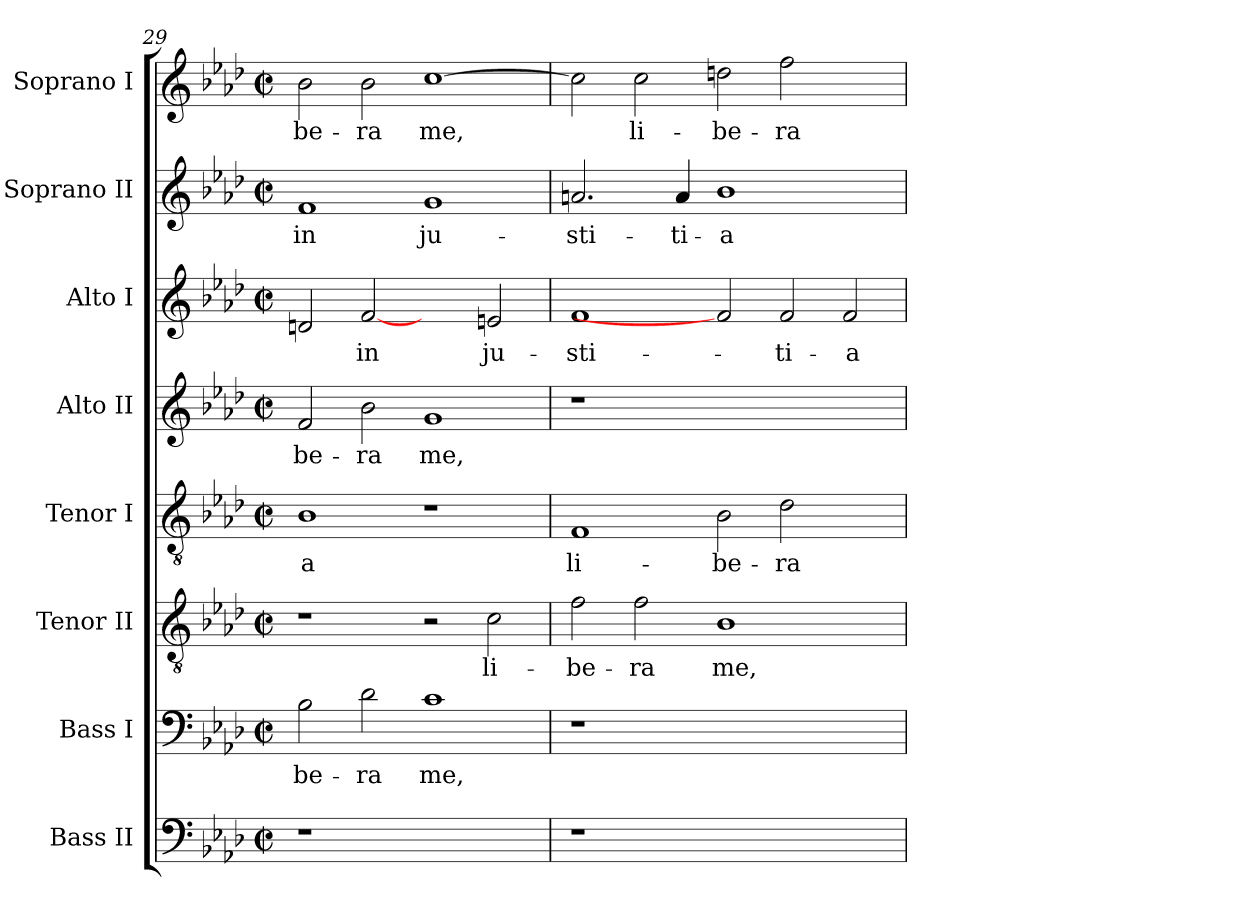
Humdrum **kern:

**kern	**kern	**text	**kern	**text	**kern	**text	**kern	**text	**kern	**text	**kern	**text	**kern	**text
*part8	*part7	*part7	*part6	*part6	*part5	*part5	*part4	*part4	*part3	*part3	*part2	*part2	*part1	*part1
*staff8	*staff7	*staff7	*staff6	*staff6	*staff5	*staff5	*staff4	*staff4	*staff3	*staff3	*staff2	*staff2	*staff1	*staff1
*I"Bass II	*I"Bass I	*	*I"Tenor II	*	*I"Tenor I	*	*I"Alto II	*	*I"Alto I	*	*I"Soprano II	*	*I"Soprano I	*
*I'B.	*	*	*	*	*I'T.	*	*	*	*I'A.	*	*	*	*	*
*clefF4	*clefF4	*	*clefGv2	*	*clefGv2	*	*clefG2	*	*clefG2	*	*clefG2	*	*clefG2	*
*	*	*	*ITrd7c12	*	*ITrd7c12	*	*ITrd7c12	*	*ITrd7c12	*	*	*	*	*
*k[b-e-a-d-]	*k[b-e-a-d-]	*	*k[b-e-a-d-]	*	*k[b-e-a-d-]	*	*k[b-e-a-d-]	*	*k[b-e-a-d-]	*	*k[b-e-a-d-]	*	*k[b-e-a-d-]	*
*A-:	*A-:	*	*A-:	*	*A-:	*	*A-:	*	*A-:	*	*A-:	*	*A-:	*
*M2/2	*M2/2	*	*M2/2	*	*M2/2	*	*M2/2	*	*M2/2	*	*M2/2	*	*M2/2	*
*met(c|)	*met(c|)	*	*met(c|)	*	*met(c|)	*	*met(c|)	*	*met(c|)	*	*met(c|)	*	*met(c|)	*
=29	=29	=29	=29	=29	=29	=29	=29	=29	=29	=29	=29	=29	=29	=29
!LO:N:vis=1	!	!	!	!	!	!	!	!	!	!	!	!	!	!
!	!	!LO:LY:b:color=#000000	!	!	!	!	!	!	!	!	!	!	!	!
!	!	!	!	!	!	!LO:LY:b:color=#000000	!	!	!	!	!	!	!	!
!	!	!	!	!	!	!	!	!LO:LY:b:color=#000000	!	!	!	!	!	!
!	!	!	!	!	!	!	!	!	!	!	!	!LO:LY:b:color=#000000	!	!
!	!	!	!	!	!	!	!	!	!	!	!	!	!	!LO:LY:b:color=#000000
1r	2B-i\	-be-	1r	.	1BB-i	-a	2Fi/	-be-	2Dni/	.	1fi	in	2b-i\	-be-
!	!	!LO:LY:b:color=#000000	!	!	!	!	!	!	!	!	!	!	!	!
!	!	!	!	!	!	!	!	!LO:LY:b:color=#000000	!	!	!	!	!	!
!	!	!	!	!	!	!	!	!	!	!LO:LY:b:color=#000000	!	!	!	!
!	!	!	!	!	!	!	!	!	!	!	!	!	!	!LO:LY:b:color=#000000
.	2d-i\	-ra	.	.	.	.	2B-i\	-ra	[2Fi	in	.	.	2b-i\	-ra
!	!	!LO:LY:b:color=#000000	!	!	!	!	!	!	!	!	!	!	!	!
!	!	!	!	!	!	!	!	!LO:LY:b:color=#000000	!	!	!	!	!	!
!	!	!	!	!	!	!	!	!	!	!	!	!LO:LY:b:color=#000000	!	!
!	!	!	!	!	!	!	!	!	!	!	!	!	!	!LO:LY:b:color=#000000
1ryy	1ci	me,	2r	.	1r	.	1Gi	me,	2ryy	.	1gi	ju-	[>1cci	me,
!	!	!	!	!LO:LY:b:color=#000000	!	!	!	!	!	!	!	!	!	!
!	!	!	!	!	!	!	!	!	!	!LO:LY:b:color=#000000	!	!	!	!
.	.	.	2Ci\	li-	.	.	.	.	2Eni/	ju-	.	.	.	.
=30	=30	=30	=30	=30	=30	=30	=30	=30	=30	=30	=30	=30	=30	=30
!LO:N:vis=1	!LO:N:vis=1	!	!	!	!	!	!	!	!	!	!	!	!	!
!	!	!	!	!LO:LY:b:color=#000000	!	!	!	!	!	!	!	!	!	!
!	!	!	!	!	!	!LO:LY:b:color=#000000	!LO:N:vis=1	!	!	!	!	!	!	!
!	!	!	!	!	!	!	!	!	!	!LO:LY:b:color=#000000	!	!	!	!
!	!	!	!	!	!	!	!	!	!	!	!	!LO:LY:b:color=#000000	!	!
1r	1r	.	2Fi\	-be-	1FFi	li-	1r	.	1Fi	-sti-	2.ani/	-sti-	2cci\]	.
!	!	!	!	!LO:LY:b:color=#000000	!	!	!	!	!	!	!	!	!	!
!	!	!	!	!	!	!	!	!	!	!	!	!	!	!LO:LY:b:color=#000000
.	.	.	2Fi\	-ra	.	.	.	.	.	.	.	.	2cci\	li-
!	!	!	!	!	!	!	!	!	!	!	!	!LO:LY:b:color=#000000	!	!
.	.	.	.	.	.	.	.	.	.	.	4ai/	-ti-	.	.
!	!	!	!	!LO:LY:b:color=#000000	!	!	!	!	!	!	!	!	!	!
!	!	!	!	!	!	!LO:LY:b:color=#000000	!	!	!	!	!	!	!	!
!	!	!	!	!	!	!	!	!	!	!	!	!LO:LY:b:color=#000000	!	!
!	!	!	!	!	!	!	!	!	!	!	!	!	!	!LO:LY:b:color=#000000
1.ryy	1.ryy	.	1BB-i	me,	2BB-i\	-be-	1.ryy	.	2Fi]	.	1b-i	-a	2ddni\	-be-
!	!	!	!	!	!	!LO:LY:b:color=#000000	!	!	!	!	!	!	!	!
!	!	!	!	!	!	!	!	!	!	!LO:LY:b:color=#000000	!	!	!	!
!	!	!	!	!	!	!	!	!	!	!	!	!	!	!LO:LY:b:color=#000000
.	.	.	.	.	2D-i\	-ra	.	.	2Fi/	-ti-	.	.	2ffi\	-ra
!	!	!	!	!	!	!	!	!	!	!LO:LY:b:color=#000000	!	!	!	!
.	.	.	2ryy	.	2ryy	.	.	.	2Fi/	-a	2ryy	.	2ryy	.
=	=	=	=	=	=	=	=	=	=	=	=	=	=	=
*-	*-	*-	*-	*-	*-	*-	*-	*-	*-	*-	*-	*-	*-	*-
